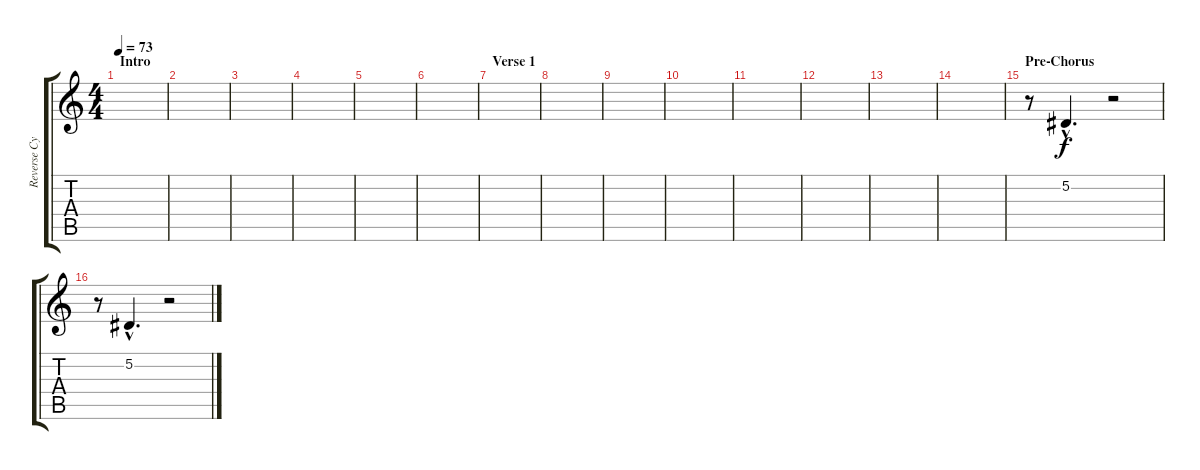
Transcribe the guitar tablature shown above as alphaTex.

\track ("Reverse Cymbal" "Reverse Cy") {instrument reversecymbal}
\staff {score tabs}
\tuning (Eb4 Bb3 Gb3 Db3 Ab2 Eb2) {hide}
\ts (4 4)
\section ("" "Intro")
\tempo 73
\clef g2
\ks c
|
|
|
|
|
|
\section ("" "Verse 1")
|
|
|
|
|
|
|
|
\section ("" "Pre-Chorus")
r.8 5.2{hac}.4{d} r.2 |
r.8 5.2{hac}.4{d} r.2
